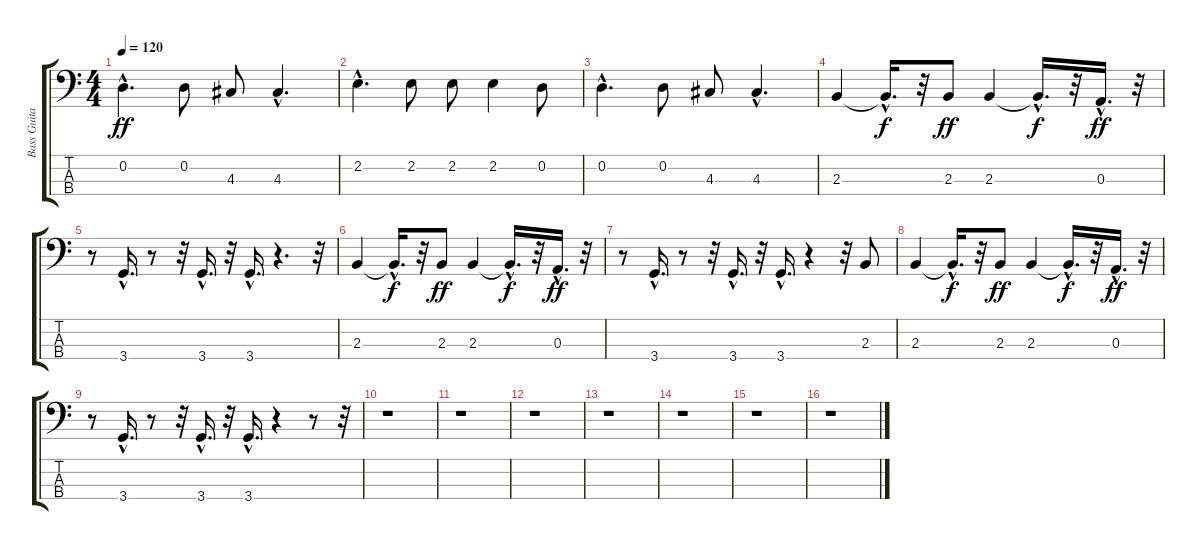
\track ("Bass Guitar II" "Bass Guita") {instrument acousticbass}
\staff {score tabs}
\tuning (G2 D2 A1 E1) {hide}
\ts (4 4)
\tempo 120
\clef f4
\ks c
0.2{hac}.4{d dy ff} 0.2.8 4.3.8 4.3{hac}.4{d} |
2.2{hac}.4{d} 2.2.8 2.2.8 2.2.4 0.2.8 |
0.2{hac}.4{d} 0.2.8 4.3.8 4.3{hac}.4{d} |
2.3.4{balance 8} 2.3{hac t}.16{d dy f} r.32 2.3.8{dy ff} 2.3.4 2.3{hac t}.16{d dy f} r.32 0.3{hac}.16{d dy ff} r.32 |
r.8 3.4{hac}.16{d} r.8 r.32 3.4{hac}.16{d} r.32 3.4{hac}.16{d} r.4{d} r.32 |
2.3.4 2.3{hac t}.16{d dy f} r.32 2.3.8{dy ff} 2.3.4 2.3{hac t}.16{d dy f} r.32 0.3{hac}.16{d dy ff} r.32 |
r.8 3.4{hac}.16{d} r.8 r.32 3.4{hac}.16{d} r.32 3.4{hac}.16{d} r.4 r.32 2.3.8 |
2.3.4 2.3{hac t}.16{d dy f} r.32 2.3.8{dy ff} 2.3.4 2.3{hac t}.16{d dy f} r.32 0.3{hac}.16{d dy ff} r.32 |
r.8 3.4{hac}.16{d} r.8 r.32 3.4{hac}.16{d} r.32 3.4{hac}.16{d} r.4 r.8 r.32 |
r.1 |
r.1 |
r.1 |
r.1 |
r.1 |
r.1 |
r.1
